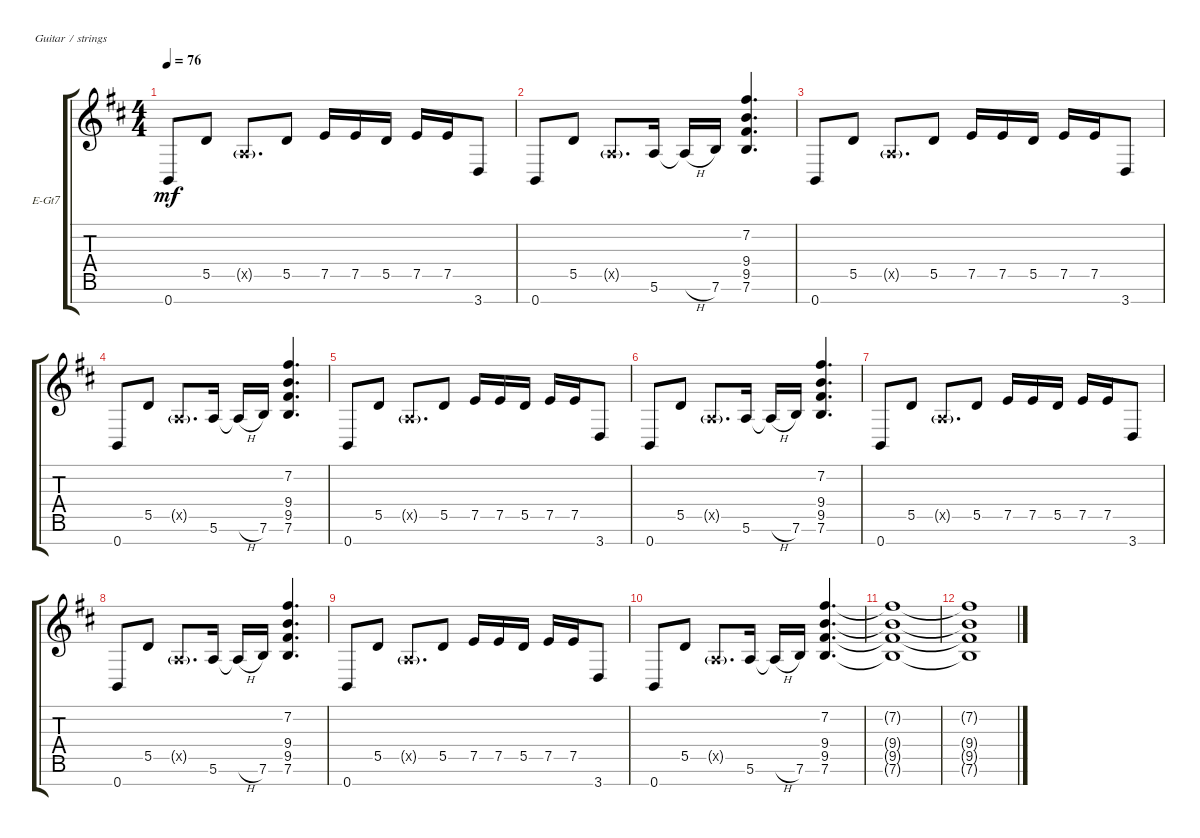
\defaultSystemsLayout 4
\bracketExtendMode groupsimilarinstruments
\firstSystemTrackNameOrientation horizontal
\otherSystemsTrackNameOrientation horizontal
\track ("Electric Guitar 7 String" "E-Gt7") {instrument overdrivenguitar}
\staff {score tabs}
\tuning (E4 B3 G3 D3 A2 E2 B1)
\ts (4 4)
\tempo 76
\clef g2
\ks bminor
0.7.8{dy mf} 5.5.8 0.5{g x}.8{d} 5.5.8 7.5.16 7.5.16 5.5.16 7.5.16 7.5.16 3.7.8 |
0.7.8 5.5.8 0.5{g x}.8{d} 5.6.16 5.6{h t}.16 7.6.16 (7.6 9.5 9.4 7.2).4{d} |
0.7.8 5.5.8 0.5{g x}.8{d} 5.5.8 7.5.16 7.5.16 5.5.16 7.5.16 7.5.16 3.7.8 |
0.7.8 5.5.8 0.5{g x}.8{d} 5.6.16 5.6{h t}.16 7.6.16 (7.6 9.5 9.4 7.2).4{d} |
0.7.8 5.5.8 0.5{g x}.8{d} 5.5.8 7.5.16 7.5.16 5.5.16 7.5.16 7.5.16 3.7.8 |
0.7.8 5.5.8 0.5{g x}.8{d} 5.6.16 5.6{h t}.16 7.6.16 (7.6 9.5 9.4 7.2).4{d} |
0.7.8 5.5.8 0.5{g x}.8{d} 5.5.8 7.5.16 7.5.16 5.5.16 7.5.16 7.5.16 3.7.8 |
0.7.8 5.5.8 0.5{g x}.8{d} 5.6.16 5.6{h t}.16 7.6.16 (7.6 9.5 9.4 7.2).4{d} |
0.7.8 5.5.8 0.5{g x}.8{d} 5.5.8 7.5.16 7.5.16 5.5.16 7.5.16 7.5.16 3.7.8 |
0.7.8 5.5.8 0.5{g x}.8{d} 5.6.16 5.6{h t}.16 7.6.16 (7.6 9.5 9.4 7.2).4{d} |
(7.6{t} 9.5{t} 9.4{t} 7.2{t}).1 |
(7.6{t} 9.5{t} 9.4{t} 7.2{t}).1
